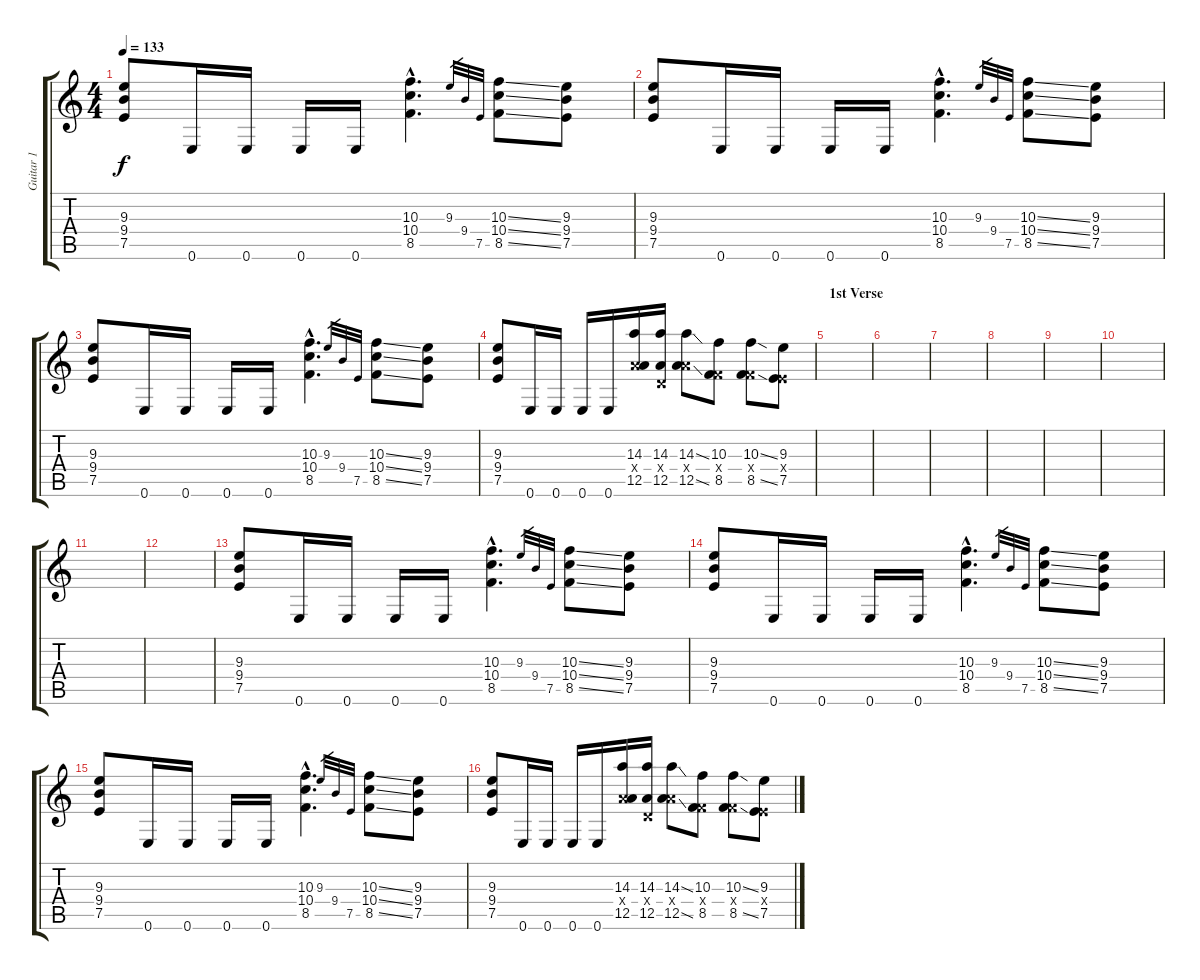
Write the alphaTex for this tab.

\track ("Guitar 1" "Guitar 1") {instrument distortionguitar}
\staff {score tabs}
\tuning (E4 B3 G3 D3 A2 E2) {hide}
\ts (4 4)
\tempo 133
\clef g2
\ks c
(9.3 9.4 7.5).8{dy f} 0.6.16 0.6.16 0.6.16 0.6.16 (10.3{hac} 10.4{hac} 8.5{hac}).4{d} 9.3.32{gr} 9.4.32{gr} 7.5.32{gr} (10.3{ss} 10.4{ss} 8.5{ss}).8 (9.3 9.4 7.5).8 |
(9.3 9.4 7.5).8 0.6.16 0.6.16 0.6.16 0.6.16 (10.3{hac} 10.4{hac} 8.5{hac}).4{d} 9.3.32{gr} 9.4.32{gr} 7.5.32{gr} (10.3{ss} 10.4{ss} 8.5{ss}).8 (9.3 9.4 7.5).8 |
(9.3 9.4 7.5).8 0.6.16 0.6.16 0.6.16 0.6.16 (10.3{hac} 10.4{hac} 8.5{hac}).4{d} 9.3.32{gr} 9.4.32{gr} 7.5.32{gr} (10.3{ss} 10.4{ss} 8.5{ss}).8 (9.3 9.4 7.5).8 |
(9.3 9.4 7.5).8 0.6.16 0.6.16 0.6.16 0.6.16 (14.3 7.4{x} 12.5).16 (14.3 0.4{x} 12.5).16 (14.3{ss} 7.4{x} 12.5{ss}).8 (10.3 3.4{x} 8.5).8 (10.3{ss} 3.4{x} 8.5{ss}).8 (9.3 2.4{x} 7.5).8 |
\section ("" "1st Verse")
|
|
|
|
|
|
|
|
(9.3 9.4 7.5).8 0.6.16 0.6.16 0.6.16 0.6.16 (10.3{hac} 10.4{hac} 8.5{hac}).4{d} 9.3.32{gr} 9.4.32{gr} 7.5.32{gr} (10.3{ss} 10.4{ss} 8.5{ss}).8 (9.3 9.4 7.5).8 |
(9.3 9.4 7.5).8 0.6.16 0.6.16 0.6.16 0.6.16 (10.3{hac} 10.4{hac} 8.5{hac}).4{d} 9.3.32{gr} 9.4.32{gr} 7.5.32{gr} (10.3{ss} 10.4{ss} 8.5{ss}).8 (9.3 9.4 7.5).8 |
(9.3 9.4 7.5).8 0.6.16 0.6.16 0.6.16 0.6.16 (10.3{hac} 10.4{hac} 8.5{hac}).4{d} 9.3.32{gr} 9.4.32{gr} 7.5.32{gr} (10.3{ss} 10.4{ss} 8.5{ss}).8 (9.3 9.4 7.5).8 |
(9.3 9.4 7.5).8 0.6.16 0.6.16 0.6.16 0.6.16 (14.3 7.4{x} 12.5).16 (14.3 0.4{x} 12.5).16 (14.3{ss} 7.4{x} 12.5{ss}).8 (10.3 3.4{x} 8.5).8 (10.3{ss} 3.4{x} 8.5{ss}).8 (9.3 2.4{x} 7.5).8
